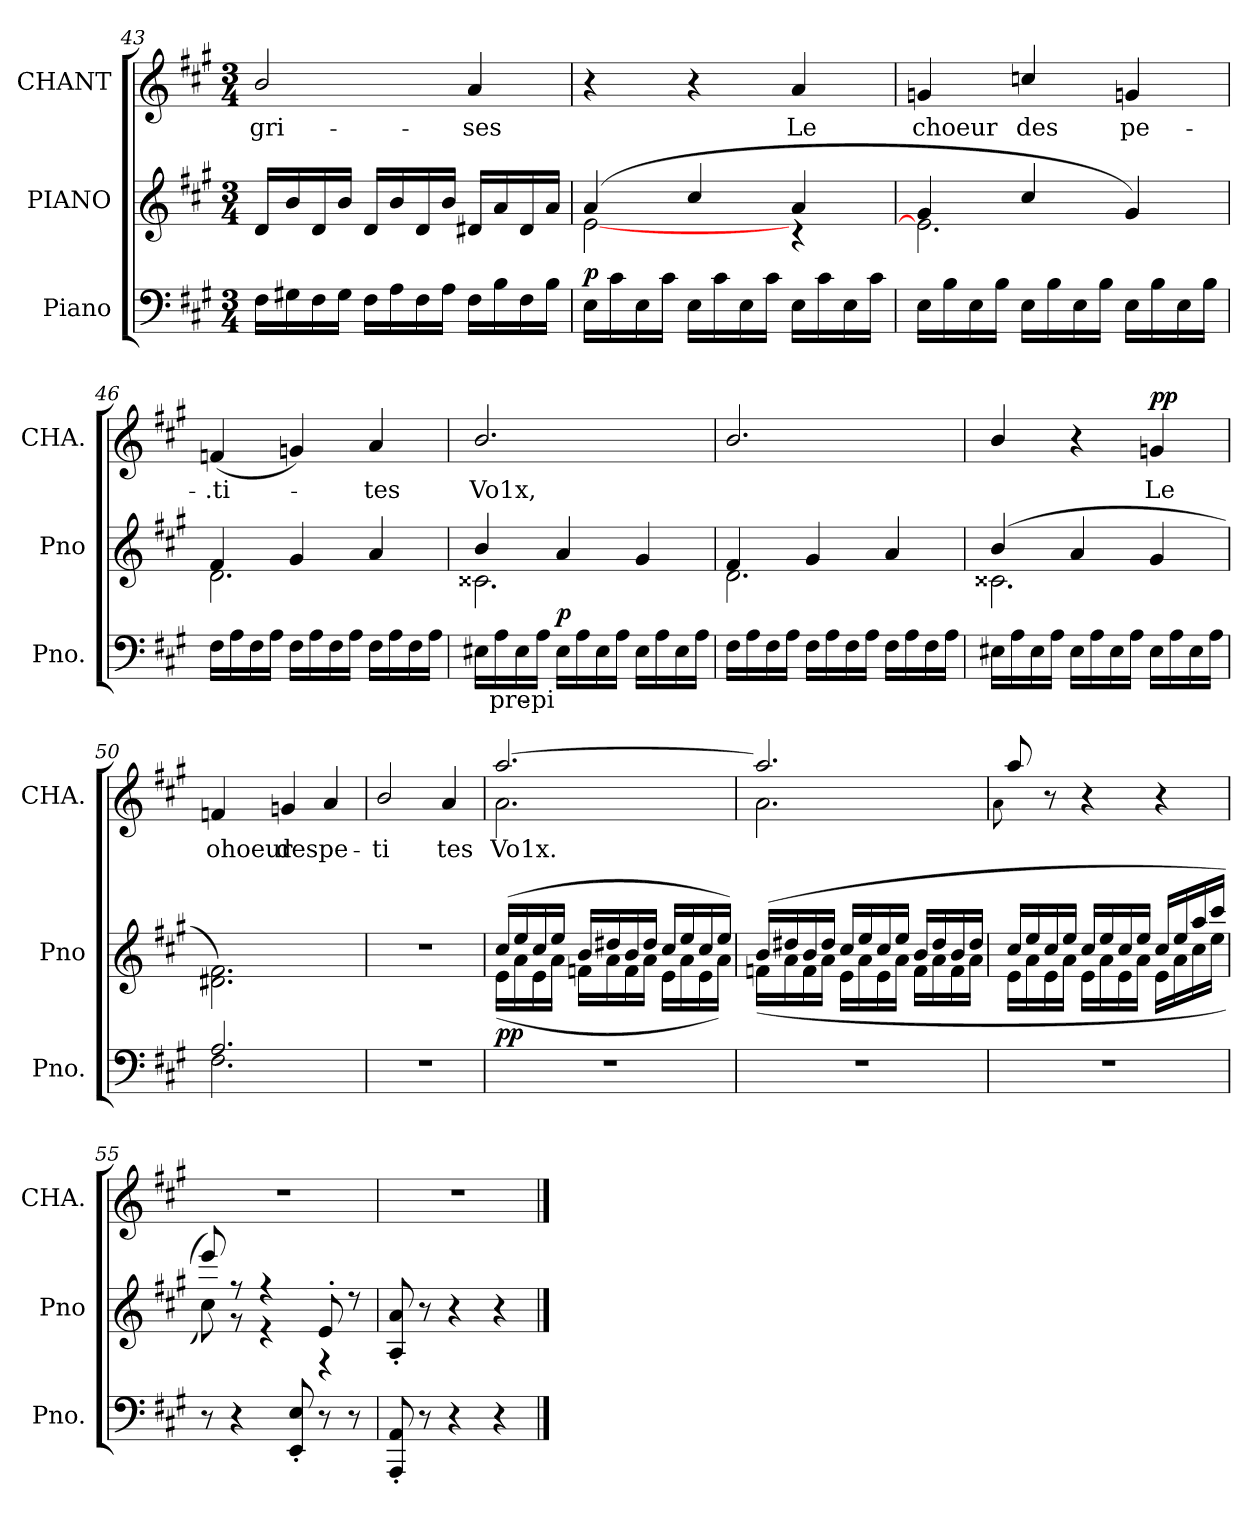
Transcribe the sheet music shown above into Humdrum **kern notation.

**kern	**text	**dynam	**kern	**dynam	**kern	**text	**dynam
*part3	*part3	*part3	*part2	*part2	*part1	*part1	*part1
*staff3	*staff3	*staff3	*staff2	*staff2	*staff1	*staff1	*staff1
*I"Piano	*	*	*I"PIANO	*	*I"CHANT	*	*
*I'Pno.	*	*	*I'Pno	*	*I'CHA.	*	*
!!LO:LB:g=z
*clefF4	*	*	*clefG2	*	*clefG2	*	*
*k[f#c#g#]	*	*	*k[f#c#g#]	*	*k[f#c#g#]	*	*
*A:	*	*	*A:	*	*A:	*	*
*M3/4	*	*	*M3/4	*	*M3/4	*	*
=43	=43	=43	=43	=43	=43	=43	=43
16F#\LL	.	.	16d/LL	.	2b/	gri-	.
16G#X\	.	.	16b/	.	.	.	.
16F#\	.	.	16d/	.	.	.	.
16G#\JJ	.	.	16b/JJ	.	.	.	.
16F#\LL	.	.	16d/LL	.	.	.	.
16A\	.	.	16b/	.	.	.	.
16F#\	.	.	16d/	.	.	.	.
16A\JJ	.	.	16b/JJ	.	.	.	.
16F#\LL	.	.	16d#X/LL	.	4a/	ses	.
16B\	.	.	16a/	.	.	.	.
16F#\	.	.	16d#/	.	.	.	.
16B\JJ	.	.	16a/JJ	.	.	.	.
=44	=44	=44	=44	=44	=44	=44	=44
*	*	*	*^	*	*	*	*
16E\LL	.	p	(4a/	[2e\	.	4r	.	.
16c#\	.	.	.	.	.	.	.	.
16E\	.	.	.	.	.	.	.	.
16c#\JJ	.	.	.	.	.	.	.	.
16E\LL	.	.	4cc#/	.	.	4r	.	.
16c#\	.	.	.	.	.	.	.	.
16E\	.	.	.	.	.	.	.	.
16c#\JJ	.	.	.	.	.	.	.	.
16E\LL	.	.	4a/	4r	.	4a/	Le	sempre dim.
16c#\	.	.	.	.	.	.	.	.
16E\	.	.	.	.	.	.	.	.
16c#\JJ	.	.	.	.	.	.	.	.
=45	=45	=45	=45	=45	=45	=45	=45	=45
16E\LL	.	.	4g#/	2.e\]	.	4gn/	choeur	.
16B\	.	.	.	.	.	.	.	.
16E\	.	.	.	.	.	.	.	.
16B\JJ	.	.	.	.	.	.	.	.
16E\LL	.	.	4cc#/	.	.	4ccn/	des	.
16B\	.	.	.	.	.	.	.	.
16E\	.	.	.	.	.	.	.	.
16B\JJ	.	.	.	.	.	.	.	.
16E\LL	.	.	4g#/)	.	.	4gn/	pe-	.
16B\	.	.	.	.	.	.	.	.
16E\	.	.	.	.	.	.	.	.
16B\JJ	.	.	.	.	.	.	.	.
!!LO:PB:g=z
=46	=46	=46	=46	=46	=46	=46	=46	=46
16F#\LL	.	.	4f#/	2.d\	.	(4fn/	.ti-	.
16A\	.	.	.	.	.	.	.	.
16F#\	.	.	.	.	.	.	.	.
16A\JJ	.	.	.	.	.	.	.	.
16F#\LL	.	.	4g#/	.	.	4gn/)	.	.
16A\	.	.	.	.	.	.	.	.
16F#\	.	.	.	.	.	.	.	.
16A\JJ	.	.	.	.	.	.	.	.
16F#\LL	.	.	4a/	.	.	4a/	tes	.
16A\	.	.	.	.	.	.	.	.
16F#\	.	.	.	.	.	.	.	.
16A\JJ	.	.	.	.	.	.	.	.
=47	=47	=47	=47	=47	=47	=47	=47	=47
16E#X\LL	.	.	4b/	2.c##X\	.	2.b/	Vo1x,	.
16A\	pre-	.	.	.	.	.	.	.
16E#\	.	.	.	.	.	.	.	.
16A\JJ	pi	.	.	.	.	.	.	.
16E#\LL	.	p	4a/	.	.	.	.	.
16A\	.	.	.	.	.	.	.	.
16E#\	.	.	.	.	.	.	.	.
16A\JJ	.	.	.	.	.	.	.	.
16E#\LL	.	.	4g#/	.	.	.	.	.
16A\	.	.	.	.	.	.	.	.
16E#\	.	.	.	.	.	.	.	.
16A\JJ	.	.	.	.	.	.	.	.
=48	=48	=48	=48	=48	=48	=48	=48	=48
16F#\LL	.	.	4f#/	2.d\	.	2.b/	.	.
16A\	.	.	.	.	.	.	.	.
16F#\	.	.	.	.	.	.	.	.
16A\JJ	.	.	.	.	.	.	.	.
16F#\LL	.	.	4g#/	.	.	.	.	.
16A\	.	.	.	.	.	.	.	.
16F#\	.	.	.	.	.	.	.	.
16A\JJ	.	.	.	.	.	.	.	.
16F#\LL	.	.	4a/	.	.	.	.	.
16A\	.	.	.	.	.	.	.	.
16F#\	.	.	.	.	.	.	.	.
16A\JJ	.	.	.	.	.	.	.	.
!!LO:LB:g=z
=49	=49	=49	=49	=49	=49	=49	=49	=49
16E#X\LL	.	.	(4b/	2.c##X\	.	4b/	.	.
16A\	.	.	.	.	.	.	.	.
16E#\	.	.	.	.	.	.	.	.
16A\JJ	.	.	.	.	.	.	.	.
16E#\LL	.	.	4a/	.	.	4r	.	.
16A\	.	.	.	.	.	.	.	.
16E#\	.	.	.	.	.	.	.	.
16A\JJ	.	.	.	.	.	.	.	.
16E#\LL	.	.	4g#/	.	.	4gn/	Le	pp
16A\	.	.	.	.	.	.	.	.
16E#\	.	.	.	.	.	.	.	.
16A\JJ	.	.	.	.	.	.	.	.
*	*	*	*v	*v	*	*	*	*
=50	=50	=50	=50	=50	=50	=50	=50
*^	*	*	*	*	*	*	*
2.A/	2.F#\	.	.	2.d#X\ 2.f#\)	.	4fn/	ohoeur	.
.	.	.	.	.	.	4gn/	des	.
.	.	.	.	.	.	4a/	pe-	.
*v	*v	*	*	*	*	*	*	*
=51	=51	=51	=51	=51	=51	=51	=51
2.r	.	.	2.r	.	2b/	ti	.
.	.	.	.	.	4a/	tes	.
=52	=52	=52	=52	=52	=52	=52	=52
*	*	*	*^	*	*^	*	*
2.r	.	.	(16cc#/LL	(16e\LL	pp	[2.aa/	2.a\	Vo1x.	.
.	.	.	16ee/	16a\	.	.	.	.	.
.	.	.	16cc#/	16e\	.	.	.	.	.
.	.	.	16ee/JJ	16a\JJ	.	.	.	.	.
.	.	.	16b/LL	16fn\LL	.	.	.	.	.
.	.	.	16dd#X/	16a\	.	.	.	.	.
.	.	.	16b/	16f\	.	.	.	.	.
.	.	.	16dd#/JJ	16a\JJ	.	.	.	.	.
.	.	.	16cc#/LL	16e\LL	.	.	.	.	.
.	.	.	16ee/	16a\	.	.	.	.	.
.	.	.	16cc#/	16e\	.	.	.	.	.
.	.	.	16ee/JJ)	16a\JJ)	.	.	.	.	.
!!LO:LB:g=z	!!
=53	=53	=53	=53	=53	=53	=53	=53	=53	=53
2.r	.	.	(16b/LL	(16fn\LL	.	(2.aa/]	2.a\	.	.
.	.	.	16dd#X/	16a\	.	.	.	.	.
.	.	.	16b/	16f\	.	.	.	.	.
.	.	.	16dd#/JJ	16a\JJ	.	.	.	.	.
.	.	.	16cc#/LL	16e\LL	.	.	.	.	.
.	.	.	16ee/	16a\	.	.	.	.	.
.	.	.	16cc#/	16e\	.	.	.	.	.
.	.	.	16ee/JJ	16a\JJ	.	.	.	.	.
.	.	.	16b/LL	16f\LL	.	.	.	.	.
.	.	.	16dd#/	16a\	.	.	.	.	.
.	.	.	16b/	16f\	.	.	.	.	.
.	.	.	16dd#/JJ	16a\JJ	.	.	.	.	.
*	*	*	*	*	*	*v	*v	*	*
=54	=54	=54	=54	=54	=54	=54	=54	=54
.	.	.	.	.	.	8qqa\	.	.
2.r	.	.	16cc#/LL	16e\LL	.	8aa/	.	.
.	.	.	16ee/	16a\	.	.	.	.
.	.	.	16cc#/	16e\	.	8r	.	.
.	.	.	16ee/JJ	16a\JJ	.	.	.	.
.	.	.	16cc#/LL	16e\LL	.	4r	.	.
.	.	.	16ee/	16a\	.	.	.	.
.	.	.	16cc#/	16e\	.	.	.	.
.	.	.	16ee/JJ	16a\JJ	.	.	.	.
.	.	.	16cc#/LL	16e\LL	.	4r	.	.
.	.	.	16ee/	16a\	.	.	.	.
.	.	.	16aa/	16cc#\	.	.	.	.
.	.	.	16ccc#/JJ	16ee\JJ	.	.	.	.
=55	=55	=55	=55	=55	=55	=55	=55	=55
8r	.	.	8eee/)	8cc#\)	.	2.r	.	.
4r	.	.	8r	8r	.	.	.	.
.	.	.	4r	4r	.	.	.	.
8EE'/ 8E'/	.	.	.	.	.	.	.	.
8r	.	.	8e'/	4r	.	.	.	.
8r	.	.	8r	.	.	.	.	.
*	*	*	*v	*v	*	*	*	*
=56	=56	=56	=56	=56	=56	=56	=56
8AAA'/ 8AA'/	.	.	8A'/ 8a'/	.	2.r	.	.
8r	.	.	8r	.	.	.	.
4r	.	.	4r	.	.	.	.
4r	.	.	4r	.	.	.	.
==	==	==	==	==	==	==	==
*-	*-	*-	*-	*-	*-	*-	*-
